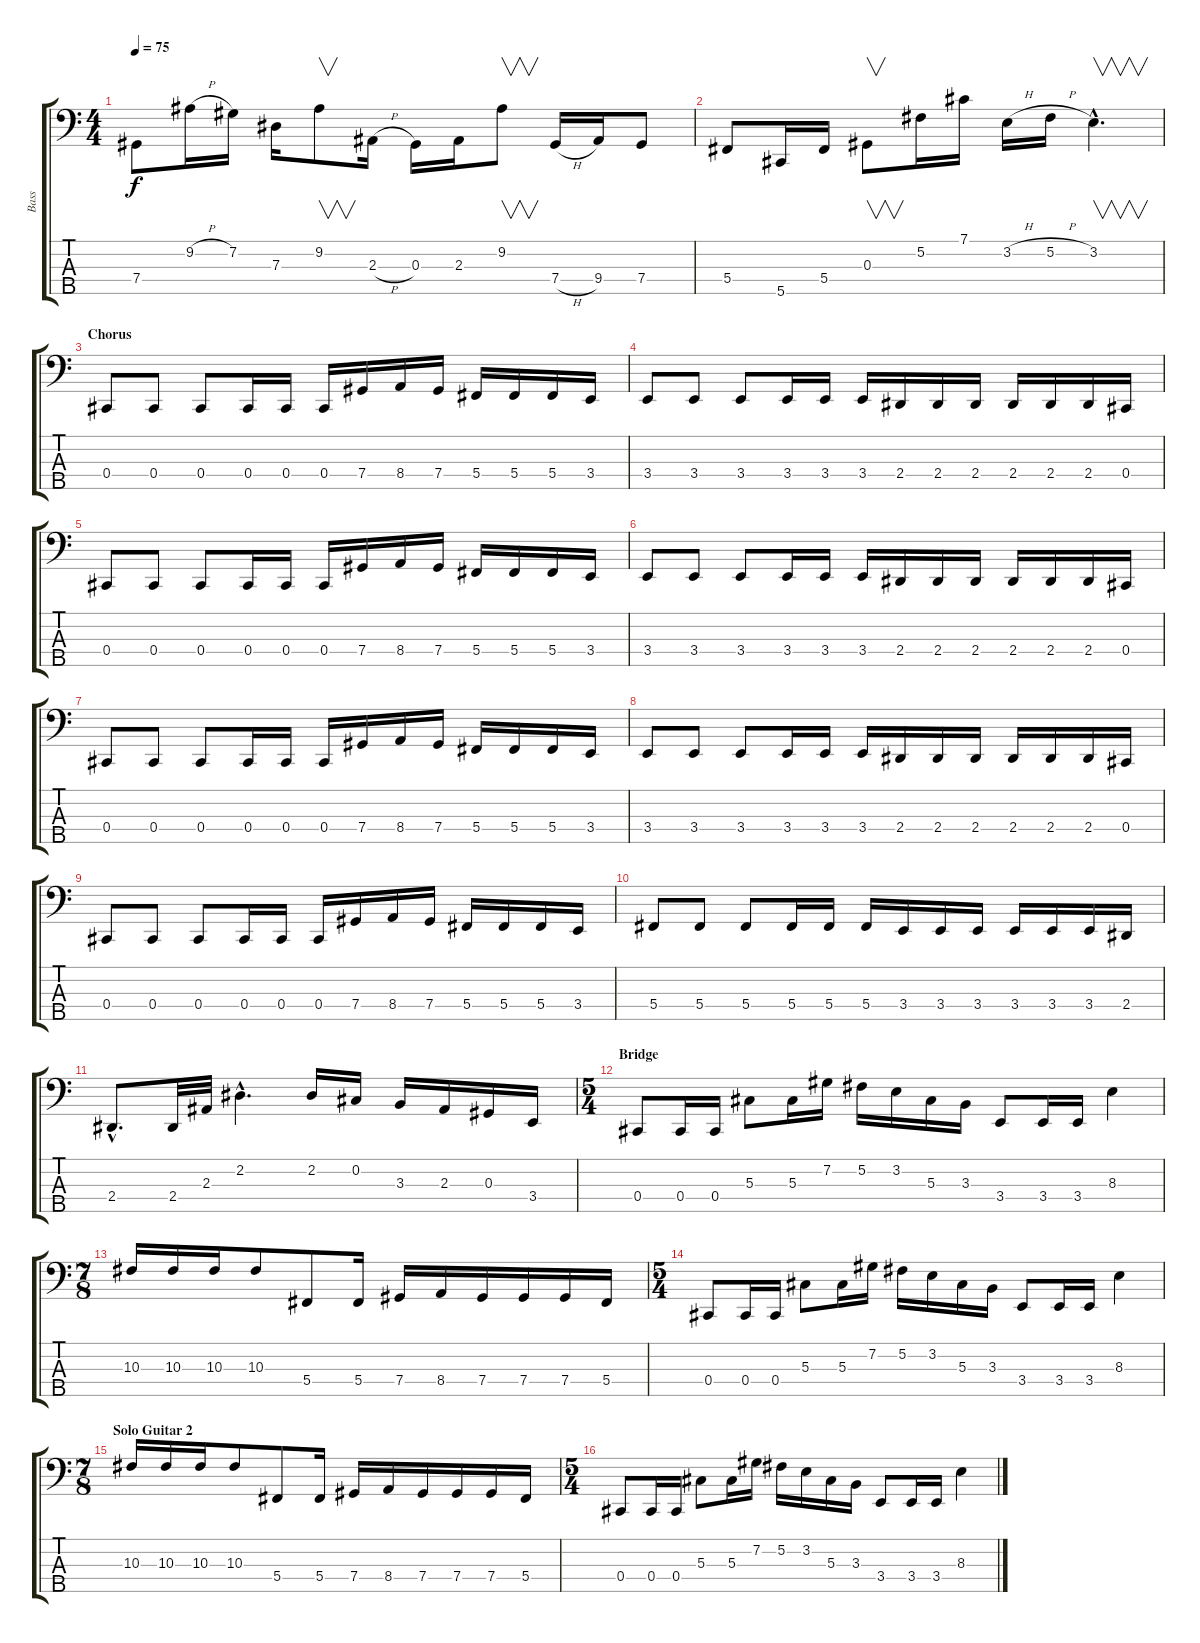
\track ("Bass" "Bass") {instrument electricbasspick}
\staff {score tabs}
\tuning (Gb2 Db2 Ab1 Db1 Ab0) {hide}
\ts (4 4)
\tempo 75
\clef f4
\ks c
7.4.8{dy f} 9.2{h}.16 7.2.16 7.3.16 9.2.8{v} 2.3{h}.16 0.3.16 2.3.16 9.2.8{v} 7.4{h}.16 9.4.16 7.4.8 |
5.4.8 5.5.16 5.4.16 0.3.8{v} 5.2.16 7.1.16 3.2{h}.16 5.2{h}.16 3.2{hac}.4{v d} |
\section ("" "Chorus")
0.4.8 0.4.8 0.4.8 0.4.16 0.4.16 0.4.16 7.4.16 8.4.16 7.4.16 5.4.16 5.4.16 5.4.16 3.4.16 |
3.4.8 3.4.8 3.4.8 3.4.16 3.4.16 3.4.16 2.4.16 2.4.16 2.4.16 2.4.16 2.4.16 2.4.16 0.4.16 |
0.4.8 0.4.8 0.4.8 0.4.16 0.4.16 0.4.16 7.4.16 8.4.16 7.4.16 5.4.16 5.4.16 5.4.16 3.4.16 |
3.4.8 3.4.8 3.4.8 3.4.16 3.4.16 3.4.16 2.4.16 2.4.16 2.4.16 2.4.16 2.4.16 2.4.16 0.4.16 |
0.4.8 0.4.8 0.4.8 0.4.16 0.4.16 0.4.16 7.4.16 8.4.16 7.4.16 5.4.16 5.4.16 5.4.16 3.4.16 |
3.4.8 3.4.8 3.4.8 3.4.16 3.4.16 3.4.16 2.4.16 2.4.16 2.4.16 2.4.16 2.4.16 2.4.16 0.4.16 |
0.4.8 0.4.8 0.4.8 0.4.16 0.4.16 0.4.16 7.4.16 8.4.16 7.4.16 5.4.16 5.4.16 5.4.16 3.4.16 |
5.4.8 5.4.8 5.4.8 5.4.16 5.4.16 5.4.16 3.4.16 3.4.16 3.4.16 3.4.16 3.4.16 3.4.16 2.4.16 |
2.4{hac}.8{d} 2.4.32 2.3.32 2.2{hac}.4{d} 2.2.16 0.2.16 3.3.16 2.3.16 0.3.16 3.4.16 |
\ts (5 4)
\section ("" "Bridge")
0.4.8 0.4.16 0.4.16 5.3.8 5.3.16 7.2.16 5.2.16 3.2.16 5.3.16 3.3.16 3.4.8 3.4.16 3.4.16 8.3.4 |
\ts (7 8)
10.3.16 10.3.16 10.3.16 10.3.8 5.4.8 5.4.16 7.4.16 8.4.16 7.4.16 7.4.16 7.4.16 5.4.16 |
\ts (5 4)
0.4.8 0.4.16 0.4.16 5.3.8 5.3.16 7.2.16 5.2.16 3.2.16 5.3.16 3.3.16 3.4.8 3.4.16 3.4.16 8.3.4 |
\ts (7 8)
\section ("" "Solo Guitar 2")
10.3.16 10.3.16 10.3.16 10.3.8 5.4.8 5.4.16 7.4.16 8.4.16 7.4.16 7.4.16 7.4.16 5.4.16 |
\ts (5 4)
0.4.8 0.4.16 0.4.16 5.3.8 5.3.16 7.2.16 5.2.16 3.2.16 5.3.16 3.3.16 3.4.8 3.4.16 3.4.16 8.3.4
